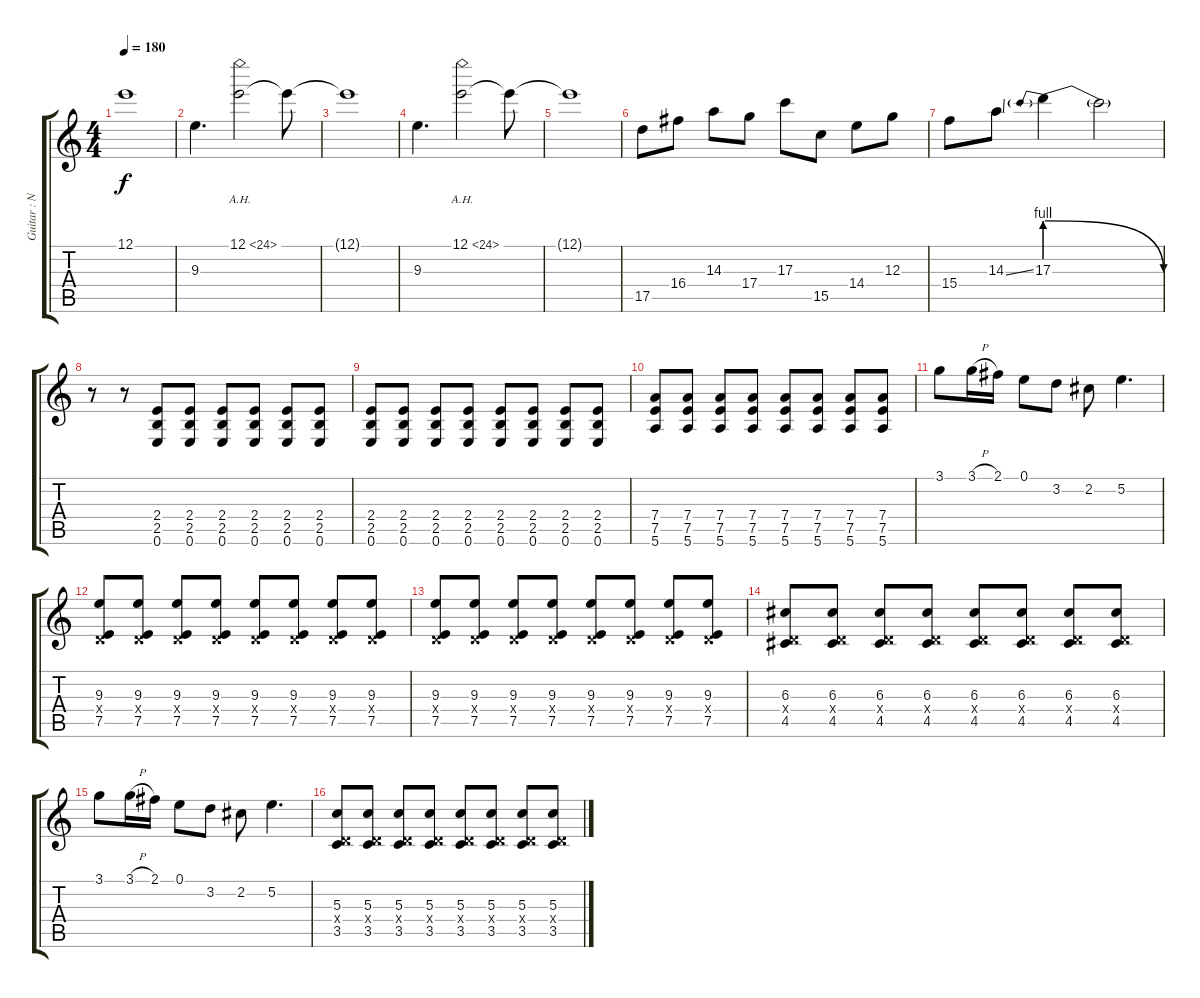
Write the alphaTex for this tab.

\track ("Guitar : Nakano Azusa" "Guitar : N") {instrument overdrivenguitar}
\staff {score tabs}
\tuning (E4 B3 G3 D3 A2 E2) {hide}
\ts (4 4)
\tempo 180
\clef g2
\ks c
12.1{t}.1{dy f} |
9.3.4{d} 12.1{ah 12}.2 12.1{t}.8 |
12.1{t}.1 |
9.3.4{d} 12.1{ah 12}.2 12.1{t}.8 |
12.1{t}.1 |
17.5.8 16.4.8 14.3.8 17.4.8 17.3.8 15.5.8 14.4.8 12.3.8 |
15.4.8 14.3{ss}.8 17.3{be (prebendrelease 0 4 60 0)}.4 17.3{t}.2 |
r.8 r.8 (2.4 2.5 0.6).8{volume 16 balance 13} (2.4 2.5 0.6).8 (2.4 2.5 0.6).8 (2.4 2.5 0.6).8 (2.4 2.5 0.6).8 (2.4 2.5 0.6).8 |
(2.4 2.5 0.6).8 (2.4 2.5 0.6).8 (2.4 2.5 0.6).8 (2.4 2.5 0.6).8 (2.4 2.5 0.6).8 (2.4 2.5 0.6).8 (2.4 2.5 0.6).8 (2.4 2.5 0.6).8 |
(7.4 7.5 5.6).8 (7.4 7.5 5.6).8 (7.4 7.5 5.6).8 (7.4 7.5 5.6).8 (7.4 7.5 5.6).8 (7.4 7.5 5.6).8 (7.4 7.5 5.6).8 (7.4 7.5 5.6).8 |
3.1.8 3.1{h}.16 2.1.16 0.1.8 3.2.8 2.2.8 5.2.4{d} |
(9.3 0.4{x} 7.5).8 (9.3 0.4{x} 7.5).8 (9.3 0.4{x} 7.5).8 (9.3 0.4{x} 7.5).8 (9.3 0.4{x} 7.5).8 (9.3 0.4{x} 7.5).8 (9.3 0.4{x} 7.5).8 (9.3 0.4{x} 7.5).8 |
(9.3 0.4{x} 7.5).8 (9.3 0.4{x} 7.5).8 (9.3 0.4{x} 7.5).8 (9.3 0.4{x} 7.5).8 (9.3 0.4{x} 7.5).8 (9.3 0.4{x} 7.5).8 (9.3 0.4{x} 7.5).8 (9.3 0.4{x} 7.5).8 |
(6.3 0.4{x} 4.5).8 (6.3 0.4{x} 4.5).8 (6.3 0.4{x} 4.5).8 (6.3 0.4{x} 4.5).8 (6.3 0.4{x} 4.5).8 (6.3 0.4{x} 4.5).8 (6.3 0.4{x} 4.5).8 (6.3 0.4{x} 4.5).8 |
3.1.8 3.1{h}.16 2.1.16 0.1.8 3.2.8 2.2.8 5.2.4{d} |
(5.3 0.4{x} 3.5).8 (5.3 0.4{x} 3.5).8 (5.3 0.4{x} 3.5).8 (5.3 0.4{x} 3.5).8 (5.3 0.4{x} 3.5).8 (5.3 0.4{x} 3.5).8 (5.3 0.4{x} 3.5).8 (5.3 0.4{x} 3.5).8
